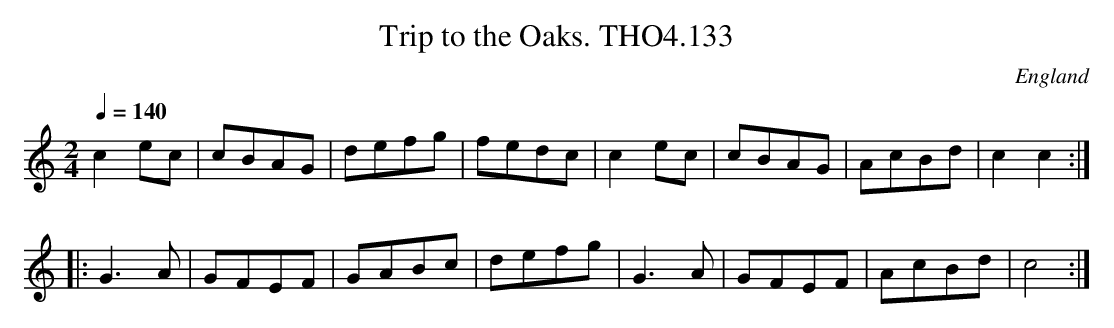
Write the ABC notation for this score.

X:1
T:Trip to the Oaks. THO4.133
O:England
M:2/4
L:1/8
Q:1/4=140
K:C major
c2 ec|cBAG|defg|fedc|c2 ec|cBAG|AcBd|c2c2:|
|:G3 A|GFEF|GABc|defg|G3 A|GFEF|AcBd|c4:|
